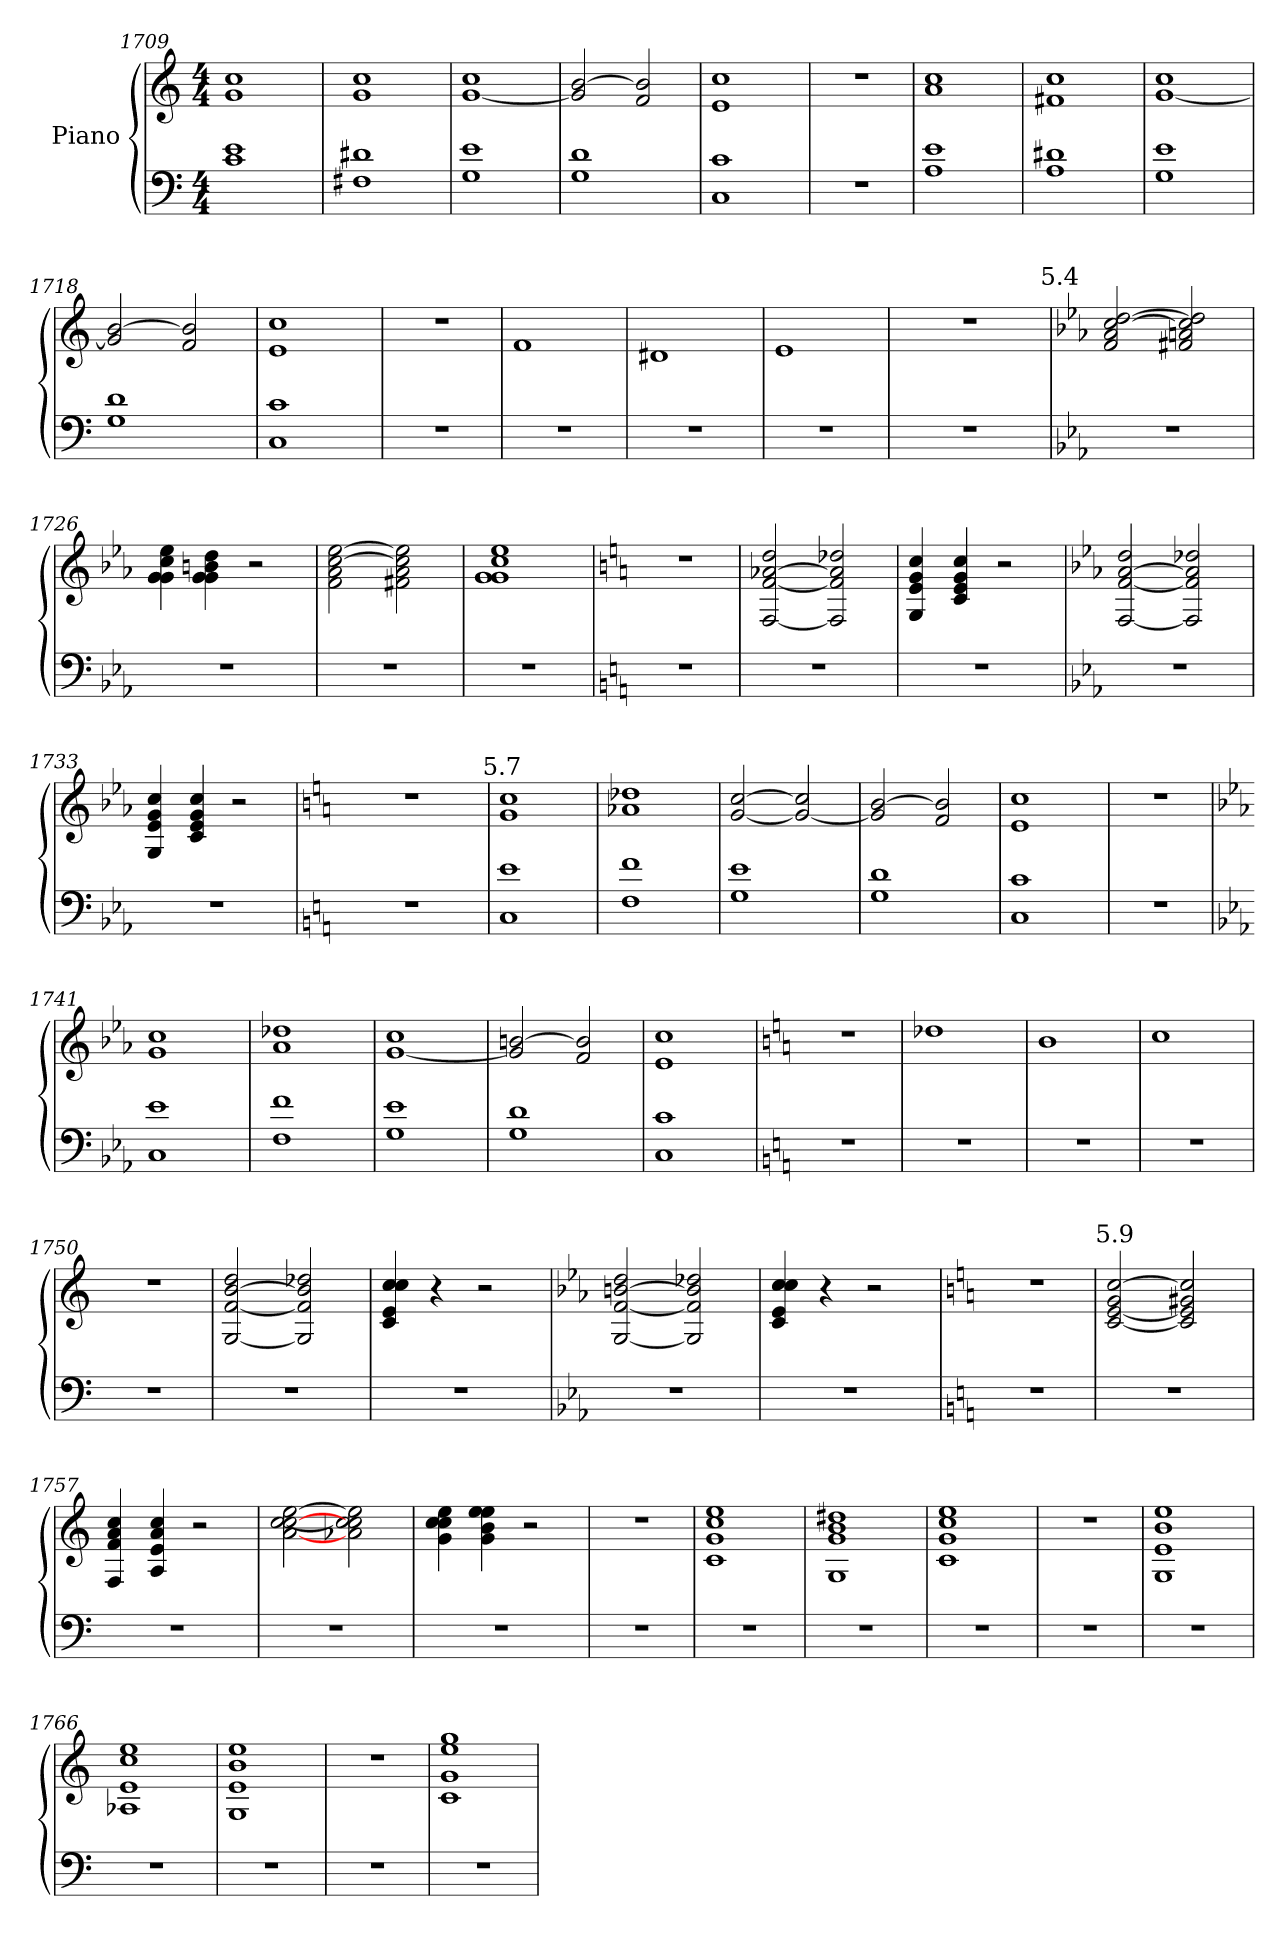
**kern	**kern
*part1	*part1
*staff2	*staff1
*I"Piano	*
*clefF4	*clefG2
*k[]	*k[]
*C:	*C:
*M4/4	*M4/4
=1709	=1709
1c 1e	1g 1cc
=1710	=1710
1F#X 1d#X	1g 1cc
=1711	=1711
1G 1e	[1g 1cc
=1712	=1712
1G 1d	2g/] [2b/
.	2f/ 2b/]
=1713	=1713
1C 1c	1e 1cc
=1714	=1714
1r	1r
=1715	=1715
1A 1e	1a 1cc
!!LO:LB:g=z
=1716	=1716
1A 1d#X	1f#X 1cc
=1717	=1717
1G 1e	[1g 1cc
=1718	=1718
1G 1d	2g/] [2b/
.	2f/ 2b/]
=1719	=1719
1C 1c	1e 1cc
=1720	=1720
1r	1r
=1721	=1721
1r	1f
=1722	=1722
1r	1d#X
=1723	=1723
1r	1e
!!LO:LB:g=z
=1724	=1724
*	*^
1r	1r	3%2ryy
.	.	6...ryy
!	!	!LO:TX:a:t=5.4
.	.	48ryy
*	*v	*v
=1725	=1725
*k[b-e-a-]	*k[b-e-a-]
*E-:	*E-:
1r	2f/ 2a-/ [2cc/ [2dd/
.	2f#X/ 2an/ 2cc/] 2dd/]
=1726	=1726
1r	4g\ 4g\ 4cc\ 4ee-\
.	4g\ 4g\ 4bn\ 4dd\
.	2r
=1727	=1727
1r	2f\ 2a-\ [2cc\ [2ee-\
.	2f#X\ 2a-\ 2cc\] 2ee-\]
=1728	=1728
1r	1g 1g 1cc 1ee-
=1729	=1729
*k[]	*k[]
*C:	*C:
1r	1r
!!LO:PB:g=z
=1730	=1730
1r	[2F/ [2f/ [2a-X/ 2dd/
.	2F/] 2f/] 2a-/] 2dd-X/
=1731	=1731
1r	4G/ 4e/ 4g/ 4cc/
.	4c/ 4e/ 4g/ 4cc/
.	2r
=1732	=1732
*k[b-e-a-]	*k[b-e-a-]
*E-:	*E-:
1r	[2F/ [2f/ [2a-/ 2dd/
.	2F/] 2f/] 2a-/] 2dd-X/
=1733	=1733
1r	4G/ 4e-/ 4g/ 4cc/
.	4c/ 4e-/ 4g/ 4cc/
.	2r
=1734	=1734
*k[]	*k[]
*C:	*C:
*	*^
1r	1r	3%2ryy
.	.	6ryy
.	.	12...ryy
!	!	!LO:TX:a:t=5.7
.	.	96ryy
*	*v	*v
=1735	=1735
1C 1e	1g 1cc
!!LO:LB:g=z
=1736	=1736
1F 1f	1a-X 1dd-X
=1737	=1737
1G 1e	[2g/ [2cc/
.	2g/_ 2cc/]
=1738	=1738
1G 1d	2g/] [2b/
.	2f/ 2b/]
=1739	=1739
1C 1c	1e 1cc
=1740	=1740
1r	1r
=1741	=1741
*k[b-e-a-]	*k[b-e-a-]
*E-:	*E-:
1C 1e-	1g 1cc
=1742	=1742
1F 1f	1a- 1dd-X
!!LO:LB:g=z
=1743	=1743
1G 1e-	[1g 1cc
=1744	=1744
1G 1d	2g/] [2bn/
.	2f/ 2b/]
=1745	=1745
1C 1c	1e- 1cc
=1746	=1746
*k[]	*k[]
*C:	*C:
1r	1r
=1747	=1747
1r	1dd-X
=1748	=1748
1r	1b
=1749	=1749
1r	1cc
!!LO:LB:g=z
=1750	=1750
1r	1r
=1751	=1751
1r	[2G/ [2f/ [2b/ 2dd/
.	2G/] 2f/] 2b/] 2dd-X/
=1752	=1752
1r	4c/ 4e/ 4cc/ 4cc/
.	4r
.	2r
=1753	=1753
*k[b-e-a-]	*k[b-e-a-]
*E-:	*E-:
1r	[2G/ [2f/ [2bn/ 2dd/
.	2G/] 2f/] 2b/] 2dd-X/
=1754	=1754
1r	4c/ 4e-/ 4cc/ 4cc/
.	4r
.	2r
=1755	=1755
*k[]	*k[]
*C:	*C:
1r	1r
!	!LO:TX:a:t=5.9
!!LO:LB:g=z
=1756	=1756
1r	[2c/ [2e/ 2g/ [2cc/
.	2c/] 2e/] 2g#X/ 2cc/]
=1757	=1757
1r	4F/ 4f/ 4a/ 4cc/
.	4A/ 4e/ 4a/ 4cc/
.	2r
=1758	=1758
1r	[2a\ [2cc\ [2cc\ [2ee\
.	2a-\ 2cc\] 2cc\ 2ee\]
=1759	=1759
1r	4g\ 4cc\ 4cc\ 4ee\
.	4g\ 4b\ 4ee\ 4ee\
.	2r
=1760	=1760
1r	1r
=1761	=1761
1r	1c 1g 1cc 1ee
=1762	=1762
1r	1G 1g 1b 1dd#X
!!LO:PB:g=z
=1763	=1763
1r	1c 1g 1cc 1ee
=1764	=1764
1r	1r
=1765	=1765
1r	1G 1e 1b 1ee
=1766	=1766
1r	1A-X 1e 1cc 1ee
=1767	=1767
1r	1G 1e 1b 1ee
=1768	=1768
1r	1r
=1769	=1769
1r	1c 1g 1ee 1gg
=	=
*-	*-
